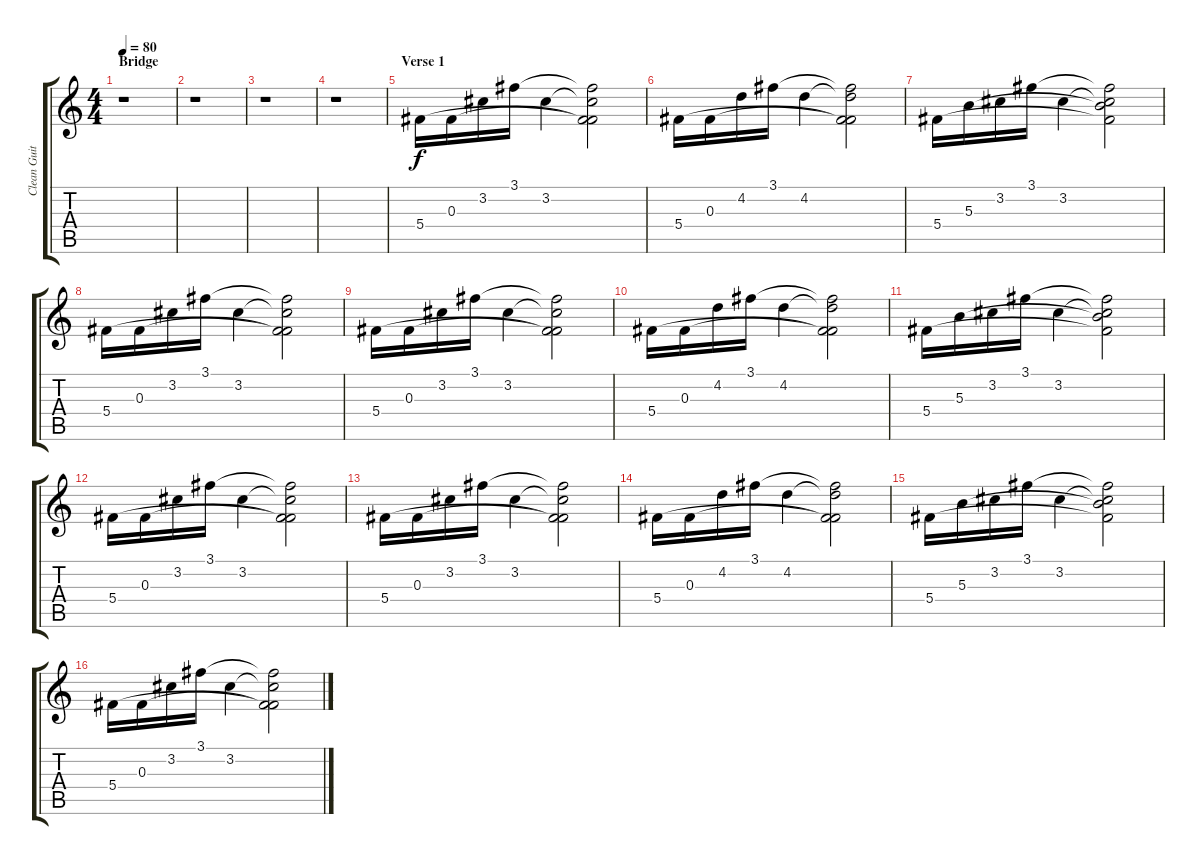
\track ("Clean Guitar" "Clean Guit") {instrument electricguitarclean}
\staff {score tabs}
\tuning (Eb4 Bb3 Gb3 Db3 Ab2 Eb2) {hide}
\ts (4 4)
\section ("" "Bridge")
\tempo 80
\clef g2
\ks c
r.1{dy f} |
r.1 |
r.1 |
r.1 |
\section ("" "Verse 1")
5.4.16 0.3.16 3.2.16 3.1.16 3.2.4 (3.1{t} 3.2{t} 0.3{t} 5.4{t}).2 |
5.4.16 0.3.16 4.2.16 3.1.16 4.2.4 (3.1{t} 4.2{t} 0.3{t} 5.4{t}).2 |
5.4.16 5.3.16 3.2.16 3.1.16 3.2.4 (3.1{t} 3.2{t} 5.3{t} 5.4{t}).2 |
5.4.16 0.3.16 3.2.16 3.1.16 3.2.4 (3.1{t} 3.2{t} 0.3{t} 5.4{t}).2 |
5.4.16 0.3.16 3.2.16 3.1.16 3.2.4 (3.1{t} 3.2{t} 0.3{t} 5.4{t}).2 |
5.4.16 0.3.16 4.2.16 3.1.16 4.2.4 (3.1{t} 4.2{t} 0.3{t} 5.4{t}).2 |
5.4.16 5.3.16 3.2.16 3.1.16 3.2.4 (3.1{t} 3.2{t} 5.3{t} 5.4{t}).2 |
5.4.16 0.3.16 3.2.16 3.1.16 3.2.4 (3.1{t} 3.2{t} 0.3{t} 5.4{t}).2 |
5.4.16 0.3.16 3.2.16 3.1.16 3.2.4 (3.1{t} 3.2{t} 0.3{t} 5.4{t}).2 |
5.4.16 0.3.16 4.2.16 3.1.16 4.2.4 (3.1{t} 4.2{t} 0.3{t} 5.4{t}).2 |
5.4.16 5.3.16 3.2.16 3.1.16 3.2.4 (3.1{t} 3.2{t} 5.3{t} 5.4{t}).2 |
5.4.16 0.3.16 3.2.16 3.1.16 3.2.4 (3.1{t} 3.2{t} 0.3{t} 5.4{t}).2
